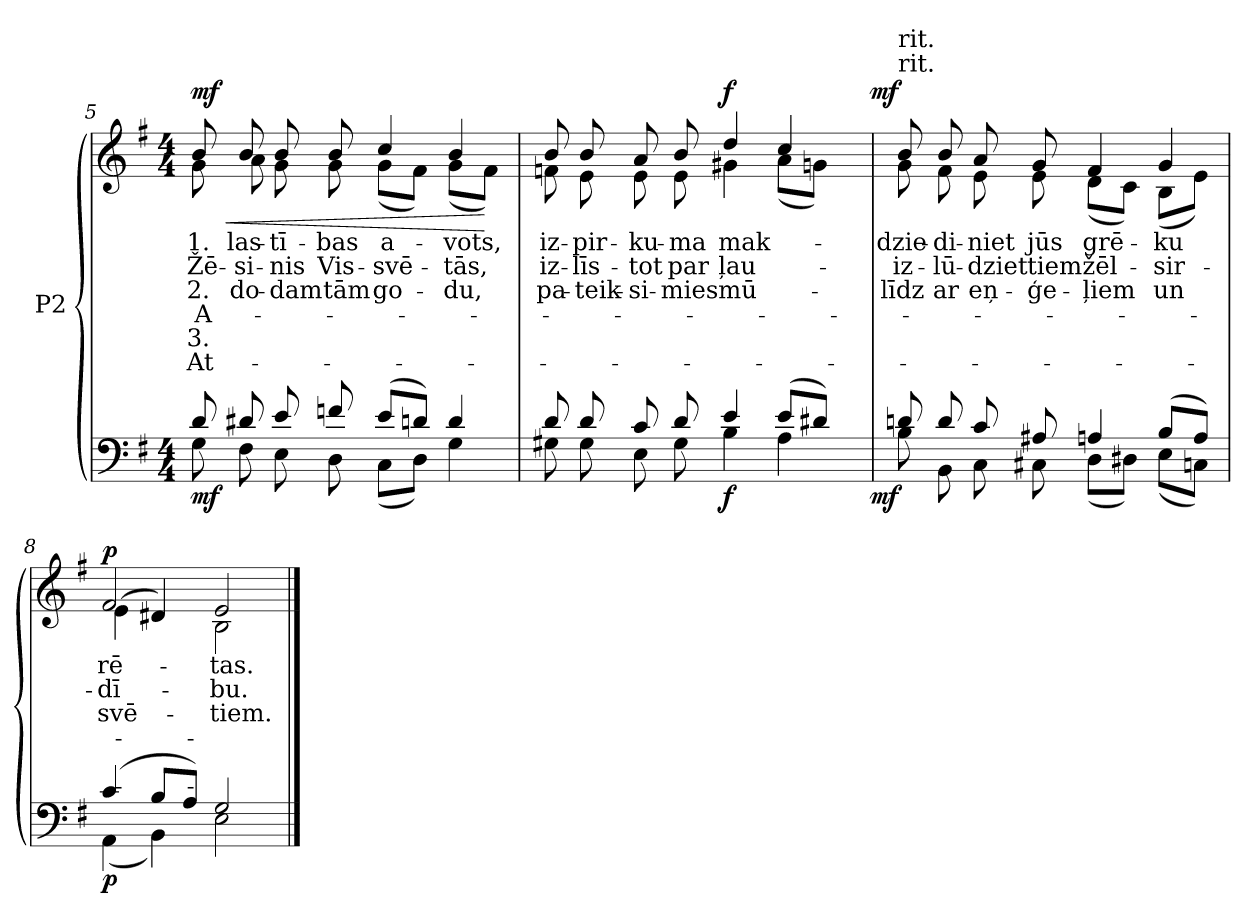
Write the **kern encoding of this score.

**kern	**dynam	**kern	**text	**text	**text	**text	**text	**text	**dynam
*part2	*part2	*part1	*part1	*part1	*part1	*part1	*part1	*part1	*part1
*staff2	*staff2	*staff1	*staff1	*staff1	*staff1	*staff1	*staff1	*staff1	*staff1
*I"P2	*	*	*	*	*	*	*	*	*
!!LO:LB:g=z
*clefF4	*	*clefG2	*	*	*	*	*	*	*
*k[f#]	*	*k[f#]	*	*	*	*	*	*	*
*G:	*	*G:	*	*	*	*	*	*	*
*M4/4	*	*M4/4	*	*	*	*	*	*	*
=5	=5	=5	=5	=5	=5	=5	=5	=5	=5
*^	*	*	*	*	*	*	*	*	*
!	!	!	!	!LO:LY:b:color=#000000	!LO:LY:b:color=#000000	!LO:LY:b:color=#000000	!LO:LY:b:color=#000000	!LO:LY:b:color=#000000	!LO:LY:b:color=#000000	!LO:HP:b
*	*	*	*^	*	*	*	*	*	*	*
8di/	8Gi\	mf	8bi/	8gi\	1.	Žē-	2.	A-	3.	At-	< mf
!	!	!	!	!	!LO:LY:b:color=#000000	!LO:LY:b:color=#000000	!LO:LY:b:color=#000000	!	!	!	!
8d#Xi/	8F#i\	.	8bi/	8ai\	-las-	-si-	-do-	.	.	.	.
!	!	!	!	!	!LO:LY:b:color=#000000	!LO:LY:b:color=#000000	!LO:LY:b:color=#000000	!	!	!	!
8ei/	8Ei\	.	8bi/	8gi\	-tī-	-nis	-dam	.	.	.	.
!	!	!	!	!	!LO:LY:b:color=#000000	!LO:LY:b:color=#000000	!LO:LY:b:color=#000000	!	!	!	!
8fni/	8Di\	.	8bi/	8gi\	-bas	Vis-	tām	.	.	.	.
!	!	!	!	!	!LO:LY:b:color=#000000	!LO:LY:b:color=#000000	!LO:LY:b:color=#000000	!	!	!	!
(8ei/L	(8Ci\L	.	4cci/	(8gi\L	a-	-svē-	go-	.	.	.	.
8dni/J)	8Di\J)	.	.	8f#i\J)	.	.	.	.	.	.	.
!	!	!	!	!	!LO:LY:b:color=#000000	!LO:LY:b:color=#000000	!LO:LY:b:color=#000000	!	!	!	!
4di/	4Gi\	.	4bi/	(8gi\L	-vots,	-tās,	-du,	.	.	.	.
.	.	.	.	8f#i\J)	.	.	.	.	.	.	[
*	*	*	*v	*v	*	*	*	*	*	*	*
=6	=6	=6	=6	=6	=6	=6	=6	=6	=6	=6
*	*	*	*^	*	*	*	*	*	*	*
!	!	!	!	!	!LO:LY:b:color=#000000	!LO:LY:b:color=#000000	!LO:LY:b:color=#000000	!	!	!	!
*	*^	*	*	*^	*	*	*	*	*	*	*
8di/	8G#Xi\	2ryy	.	8bi/	8fni\	2ryy	iz-	iz-	pa-	.	.	.	.
!	!	!	!	!	!	!	!LO:LY:b:color=#000000	!LO:LY:b:color=#000000	!LO:LY:b:color=#000000	!	!	!	!
8di/	8G#i\	.	.	8bi/	8ei\	.	-pir-	-līs-	-teik-	.	.	.	.
!	!	!	!	!	!	!	!LO:LY:b:color=#000000	!LO:LY:b:color=#000000	!LO:LY:b:color=#000000	!	!	!	!
8ci/	8Ei\	.	.	8ai/	8ei\	.	-ku-	-tot	-si-	.	.	.	.
!	!	!	!	!	!	!	!LO:LY:b:color=#000000	!LO:LY:b:color=#000000	!LO:LY:b:color=#000000	!	!	!	!
8di/	8G#i\	.	.	8bi/	8ei\	.	-ma	par	-mies	.	.	.	.
!	!	!	!	!	!	!	!LO:LY:b:color=#000000	!LO:LY:b:color=#000000	!LO:LY:b:color=#000000	!	!	!	!
4ei/	4Bi\	4ryy	f	4ddi/	4g#Xi\	4ryy	mak-	ļau-	mū-	.	.	.	f
(8ei/L	4Ai\	8ryy	.	4cci/	(8ai\L	8ryy	.	.	.	.	.	.	.
8d#Xi/J)	.	16ryy	.	.	8gni\J)	16ryy	.	.	.	.	.	.	.
.	.	32ryy	.	.	.	32ryy	.	.	.	.	.	.	.
.	.	64ryy	.	.	.	64ryy	.	.	.	.	.	.	.
.	.	128...ryy	.	.	.	128...ryy	.	.	.	.	.	.	.
.	.	1024ryy	mf	.	.	1024ryy	.	.	.	.	.	.	mf
*	*v	*v	*	*	*	*	*	*	*	*	*	*	*
*	*	*	*v	*v	*v	*	*	*	*	*	*	*
=7	=7	=7	=7	=7	=7	=7	=7	=7	=7	=7
*	*^	*	*^	*	*	*	*	*	*	*
*	*	*	*	*	*^	*	*	*	*	*	*	*
!	!	!	!	!LO:TX:t=rit.	!	!	!	!	!	!	!	!	!
!	!	!	!	!LO:TX:t=rit.	!	!	!	!	!	!	!	!	!
!	!	!	!	!	!	!	!LO:LY:b:color=#000000	!LO:LY:b:color=#000000	!LO:LY:b:color=#000000	!	!	!	!
*	*v	*v	*	*	*	*	*	*	*	*	*	*	*
*	*	*	*	*v	*v	*	*	*	*	*	*	*
8dni/	8Bi\	.	8bi/	8gi\	dzie-	iz-	līdz	.	.	.	.
!	!	!	!	!	!LO:LY:b:color=#000000	!LO:LY:b:color=#000000	!LO:LY:b:color=#000000	!	!	!	!
8di/	8BBi\	.	8bi/	8f#i\	-di-	-lū-	ar	.	.	.	.
!	!	!	!	!	!LO:LY:b:color=#000000	!LO:LY:b:color=#000000	!LO:LY:b:color=#000000	!	!	!	!
8ci/	8Ci\	.	8ai/	8ei\	-niet	-dziet	eņ-	.	.	.	.
!	!	!	!	!	!LO:LY:b:color=#000000	!LO:LY:b:color=#000000	!LO:LY:b:color=#000000	!	!	!	!
8A#Xi/	8C#Xi\	.	8gi/	8ei\	jūs	tiem	-ģe-	.	.	.	.
!	!	!	!	!	!LO:LY:b:color=#000000	!LO:LY:b:color=#000000	!LO:LY:b:color=#000000	!	!	!	!
4Ani/	(8Di\L	.	4f#i/	(8di\L	grē-	žēl-	-ļiem	.	.	.	.
.	8D#Xi\J)	.	.	8ci\J)	.	.	.	.	.	.	.
!	!	!	!	!	!LO:LY:b:color=#000000	!LO:LY:b:color=#000000	!LO:LY:b:color=#000000	!	!	!	!
(8Bi/L	(8Ei\L	.	4gi/	(8Bi\L	-ku	-sir-	un	.	.	.	.
8Ai/J)	8Cni\J)	.	.	8ei\J)	.	.	.	.	.	.	.
=8	=8	=8	=8	=8	=8	=8	=8	=8	=8	=8	=8
!	!	!	!	!	!LO:LY:b:color=#000000	!LO:LY:b:color=#000000	!LO:LY:b:color=#000000	!	!	!	!
(4ci/	(4AAi\	p	2f#i/	(4ei\	rē-	-dī-	svē-	.	.	.	p
8Bi/L	4BBi\)	.	.	4d#Xi/)	.	.	.	.	.	.	.
8Ai/J)	.	.	.	.	.	.	.	.	.	.	.
!	!	!	!	!	!LO:LY:b:color=#000000	!LO:LY:b:color=#000000	!LO:LY:b:color=#000000	!	!	!	!
2Gi/	2Ei\	.	2ei/	2Bi\	-tas.	-bu.	-tiem.	.	.	.	.
*v	*v	*	*	*	*	*	*	*	*	*	*
*	*	*v	*v	*	*	*	*	*	*	*
==	==	==	==	==	==	==	==	==	==
*-	*-	*-	*-	*-	*-	*-	*-	*-	*-
